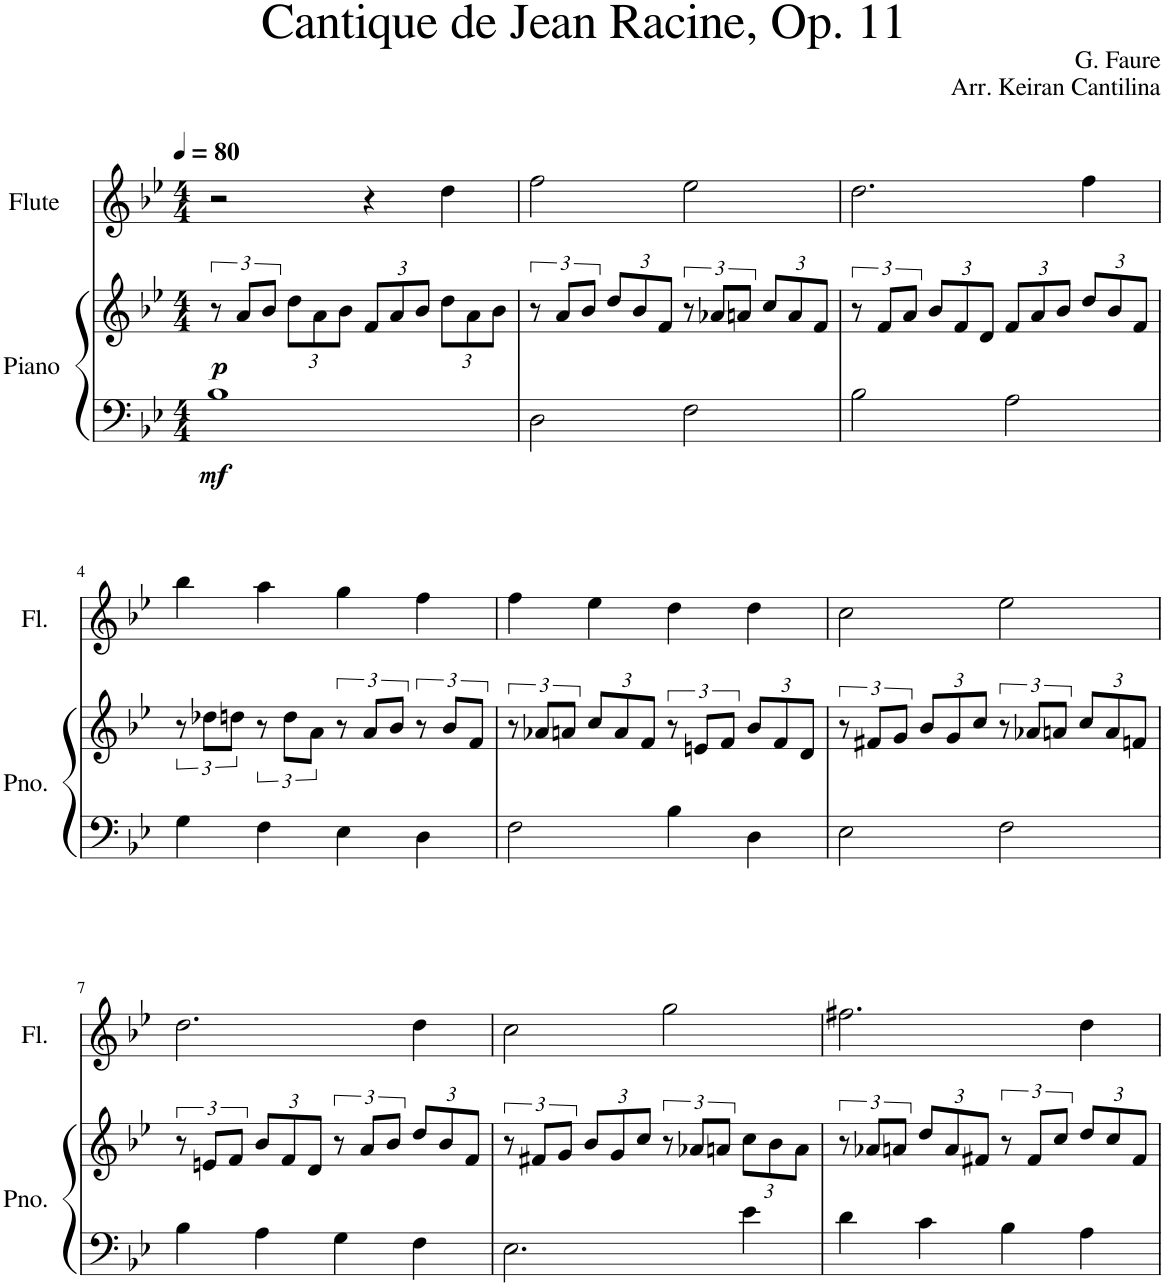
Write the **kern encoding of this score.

**kern	**kern	**dynam	**kern
*part2	*part2	*part2	*part1
*staff3	*staff2	*staff2/3	*staff1
*I"Piano	*	*	*I"Flute
*I'Pno.	*	*	*I'Fl.
*clefF4	*clefG2	*	*clefG2
*k[b-e-]	*k[b-e-]	*	*k[b-e-]
*M4/4	*M4/4	*	*M4/4
*MM80	*MM80	*	*MM80
=1	=1	=1	=1
!	!	!LO:DY:b=2	!
!	!	!LO:DY:n=1:b	!
1B-	12r	mf p	2r
.	12a/L	.	.
.	12b-/J	.	.
*	*Xbrackettup	*	*
.	12dd\L	.	.
.	12a\	.	.
.	12b-\J	.	.
.	12f/L	.	4r
.	12a/	.	.
.	12b-/J	.	.
.	12dd\L	.	4dd\
.	12a\	.	.
.	12b-\J	.	.
=2	=2	=2	=2
*	*brackettup	*	*
2D\	12r	.	2ff\
.	12a/L	.	.
.	12b-/J	.	.
*	*Xbrackettup	*	*
.	12dd/L	.	.
.	12b-/	.	.
.	12f/J	.	.
*	*brackettup	*	*
2F\	12r	.	2ee-\
.	12a-X/L	.	.
.	12an/J	.	.
*	*Xbrackettup	*	*
.	12cc/L	.	.
.	12a/	.	.
.	12f/J	.	.
=3	=3	=3	=3
*	*brackettup	*	*
2B-\	12r	.	2.dd\
.	12f/L	.	.
.	12a/J	.	.
*	*Xbrackettup	*	*
.	12b-/L	.	.
.	12f/	.	.
.	12d/J	.	.
2A\	12f/L	.	.
.	12a/	.	.
.	12b-/J	.	.
.	12dd/L	.	4ff\
.	12b-/	.	.
.	12f/J	.	.
!!LO:LB:g=z
=4	=4	=4	=4
*	*brackettup	*	*
4G\	12r	.	4bb-\
.	12dd-X\L	.	.
.	12ddn\J	.	.
4F\	12r	.	4aa\
.	12dd\L	.	.
.	12a\J	.	.
4E-\	12r	.	4gg\
.	12a/L	.	.
.	12b-/J	.	.
4D\	12r	.	4ff\
.	12b-/L	.	.
.	12f/J	.	.
=5	=5	=5	=5
2F\	12r	.	4ff\
.	12a-X/L	.	.
.	12an/J	.	.
*	*Xbrackettup	*	*
.	12cc/L	.	4ee-\
.	12a/	.	.
.	12f/J	.	.
*	*brackettup	*	*
4B-\	12r	.	4dd\
.	12en/L	.	.
.	12f/J	.	.
*	*Xbrackettup	*	*
4D\	12b-/L	.	4dd\
.	12f/	.	.
.	12d/J	.	.
=6	=6	=6	=6
*	*brackettup	*	*
2E-\	12r	.	2cc\
.	12f#X/L	.	.
.	12g/J	.	.
*	*Xbrackettup	*	*
.	12b-/L	.	.
.	12g/	.	.
.	12cc/J	.	.
*	*brackettup	*	*
2F\	12r	.	2ee-\
.	12a-X/L	.	.
.	12an/J	.	.
*	*Xbrackettup	*	*
.	12cc/L	.	.
.	12a/	.	.
.	12fn/J	.	.
!!LO:LB:g=z
=7	=7	=7	=7
*	*brackettup	*	*
4B-\	12r	.	2.dd\
.	12en/L	.	.
.	12f/J	.	.
*	*Xbrackettup	*	*
4A\	12b-/L	.	.
.	12f/	.	.
.	12d/J	.	.
*	*brackettup	*	*
4G\	12r	.	.
.	12a/L	.	.
.	12b-/J	.	.
*	*Xbrackettup	*	*
4F\	12dd/L	.	4dd\
.	12b-/	.	.
.	12f/J	.	.
=8	=8	=8	=8
*	*brackettup	*	*
2.E-\	12r	.	2cc\
.	12f#X/L	.	.
.	12g/J	.	.
*	*Xbrackettup	*	*
.	12b-/L	.	.
.	12g/	.	.
.	12cc/J	.	.
*	*brackettup	*	*
.	12r	.	2gg\
.	12a-X/L	.	.
.	12an/J	.	.
*	*Xbrackettup	*	*
4e-\	12cc\L	.	.
.	12b-\	.	.
.	12a\J	.	.
=9	=9	=9	=9
*	*brackettup	*	*
4d\	12r	.	2.ff#X\
.	12a-X/L	.	.
.	12an/J	.	.
*	*Xbrackettup	*	*
4c\	12dd/L	.	.
.	12a/	.	.
.	12f#X/J	.	.
*	*brackettup	*	*
4B-\	12r	.	.
.	12f#/L	.	.
.	12cc/J	.	.
*	*Xbrackettup	*	*
4A\	12dd/L	.	4dd\
.	12cc/	.	.
.	12f#/J	.	.
=	=	=	=
*-	*-	*-	*-
